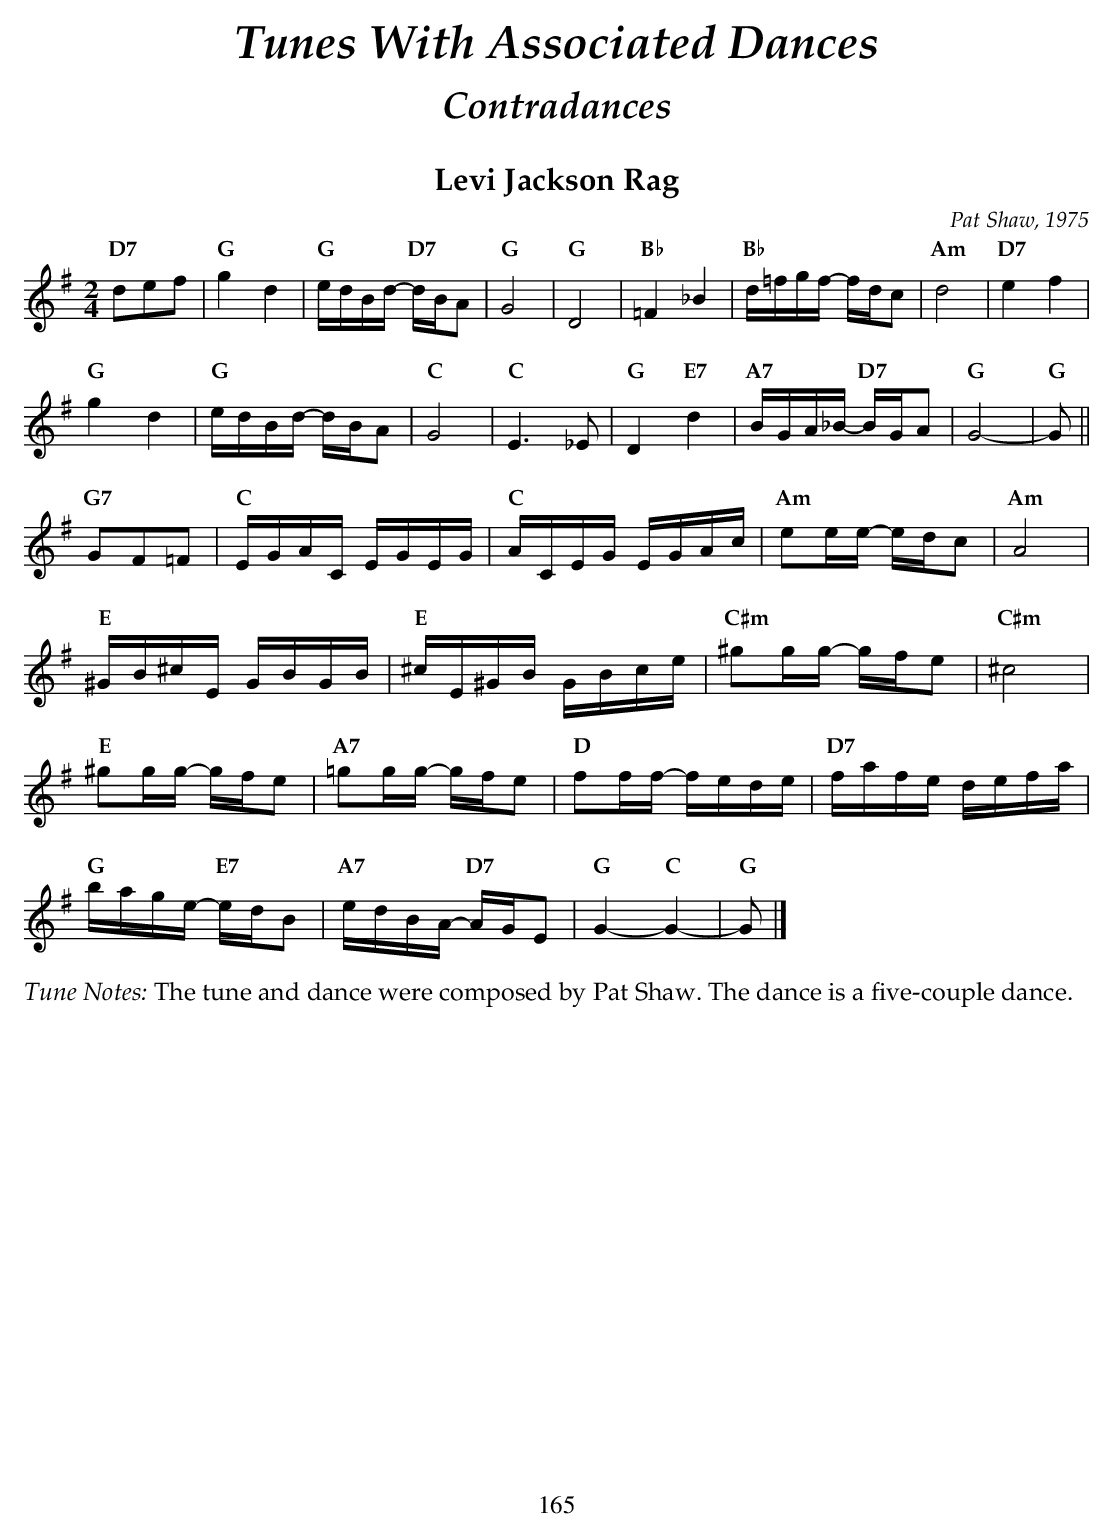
X:1
T:Levi Jackson Rag
C:Pat Shaw, 1975
M:2/4
L:1/16
K:G
"D7" d2e2f2 |\
"G"  g4d4   | "G"  edBd- "D7" dBA2 | "G"  G8 | "G"  D8    |\
"Bb" =F4_B4 | "Bb" d=fgf-     fdc2 | "Am" d8 | "D7" e4f4  |
"G"  g4d4   | "G"  edBd-      dBA2 | "C"  G8 | "C"  E6_E2 |\
"G"  D4 "E7" d4  | "A7" BGA_B- "D7" BGA2 | "G" G8- | "G" G2 ||
"G7" G2F2=F2     |\
"C"  EGAC EGEG   | "C" ACEG    EGAc | "Am"   e2ee- edc2 | "Am"   A8 |
"E"  ^GB^cE GBGB | "E" ^cE^GB  GBce | "C#m" ^g2gg- gfe2 | "C#m" ^c8 |
"E"  ^g2gg- gfe2 | "A7" =g2gg- gfe2 | "D"    f2ff- fede | "D7" fafe defa |
"G"  bage- "E7" edB2 | "A7" edBA- "D7" AGE2 | "G" G4- "C" G4- | "G" G2  |]
